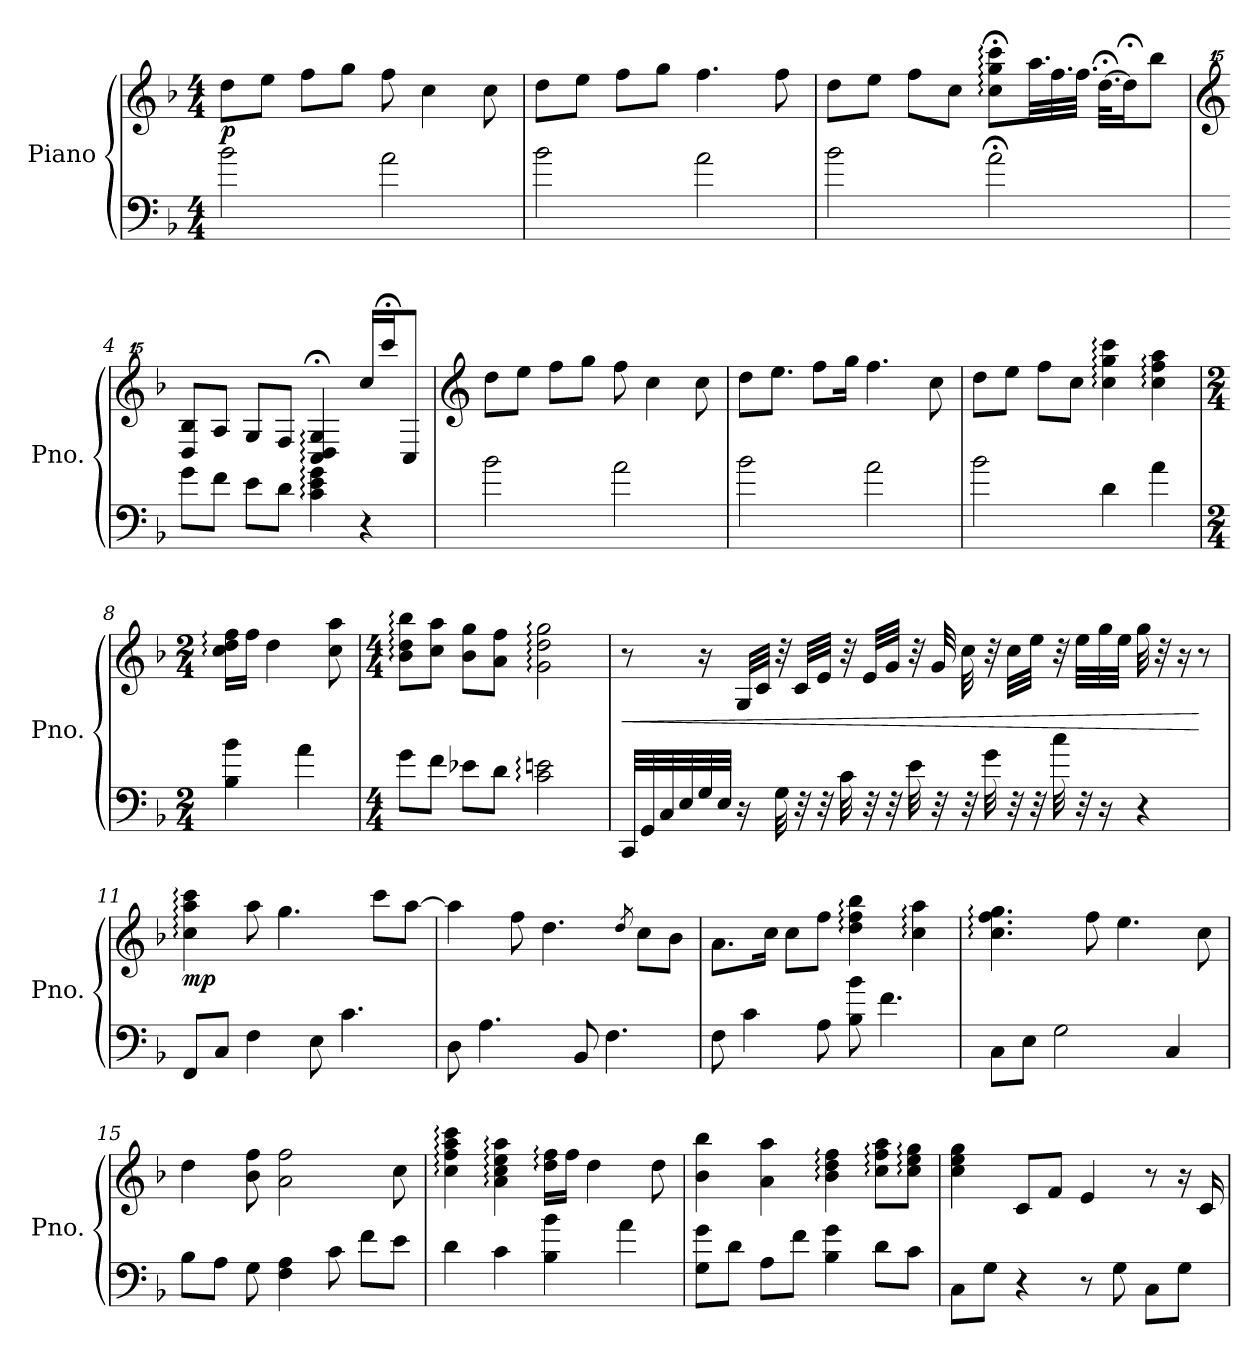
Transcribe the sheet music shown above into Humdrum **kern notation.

**kern	**kern	**dynam
*part1	*part1	*part1
*staff2	*staff1	*staff1/2
*I"Piano	*	*
*I'Pno.	*	*
*stria5	*stria5	*
*clefF4	*clefG2	*
*k[b-]	*k[b-]	*
*M4/4	*M4/4	*
*MM70	*MM70	*
=1	=1	=1
!	!	!LO:DY:b
2b-	8ddL	p
.	8eeJ	.
.	8ffL	.
.	8ggJ	.
2a	8ff	.
.	4cc	.
.	8cc	.
=2	=2	=2
2b-	8ddL	.
.	8eeJ	.
.	8ffL	.
.	8ggJ	.
2a	4.ff	.
.	8ff	.
=3	=3	=3
2b-	8ddL	.
.	8eeJ	.
.	8ffL	.
.	8ccJ	.
2a;	8cc;: 8gg;: 8ccc;:L	.
.	32.aaLL	.
.	32.ff	.
.	32.ffJJJ	.
.	[32.dd;KLL	.
.	16dd;J]	.
.	8bb-J	.
=4	=4	=4
*	*clefG^^2	*
8gL	8dd 8bb-L	.
8fJ	8aaJ	.
8eL	8ggL	.
8dJ	8ffJ	.
4c: 4e: 4g:	4gg:; 4cc:; 4dd:;	.
4r	16ccccLL	.
.	16ccccc;J	.
.	8ccJ	.
=5	=5	=5
*	*clefG2	*
2b-	8ddL	.
.	8eeJ	.
.	8ffL	.
.	8ggJ	.
2a	8ff	.
.	4cc	.
.	8cc	.
=6	=6	=6
2b-	8ddL	.
.	8.eeJ	.
.	8ffL	.
.	16ggJk	.
2a	4.ff	.
.	8cc	.
=7	=7	=7
2b-	8ddL	.
.	8eeJ	.
.	8ffL	.
.	8ccJ	.
4d	4cc: 4gg: 4ccc:	.
4a	4cc: 4ff: 4aa:	.
=8	=8	=8
*M2/4	*M2/4	*
4b- 4B-	16cc: 16dd: 16ff:LL	.
.	16ffJJ	.
.	4dd	.
4a	.	.
.	8cc 8aa	.
=9	=9	=9
*M4/4	*M4/4	*
8gL	8bb-: 8b-: 8dd:L	.
8fJ	8aa 8ccJ	.
8e-XL	8gg 8b-L	.
8dJ	8ff 8aJ	.
2c: 2en:	2g: 2gg: 2dd:	.
=10	=10	=10
*	*MM50	*
!	!	!LO:HP:b
32CCLLL	8r	<
32GG	.	.
32C	.	.
32E	.	.
32G	16r	.
32EJJJ	.	.
16r	32GLLL	.
.	32cJJJ	.
32G	32r	.
32r	32cLLL	.
32r	32eJJJ	.
32c	32r	.
32r	32eLLL	.
32r	32gJJJ	.
32e	32r	.
32r	32g	.
32r	32cc	.
32g	32r	.
32r	32ccLLL	.
32r	32eeJJJ	.
32cc	32r	.
32r	32eeLLL	.
16r	32gg	.
.	32eeJJJ	.
4r	32gg	.
.	32r	.
.	16r	.
.	8r	[
=11	=11	=11
*	*MM90	*
!	!	!LO:DY:b
8FFL	4ccc: 4cc: 4aa:	mp
8CJ	.	.
4F	8aa	.
.	4.gg	.
8E	.	.
4.c	.	.
.	8cccL	.
.	[8aaJ	.
=12	=12	=12
8D	4aa]	.
4.A	.	.
.	8ff	.
.	4.dd	.
8BB-	.	.
4.F	.	.
.	8qdd	.
.	8ccL	.
.	8b-J	.
=13	=13	=13
8F	8.aL	.
4c	.	.
.	16ccJk	.
.	8ccL	.
8A	8ffJ	.
8B- 8b-	4bb-: 4ff: 4dd:	.
4.f	.	.
.	4aa: 4cc:	.
=14	=14	=14
8CL	4.cc: 4.ff: 4.gg:	.
8EJ	.	.
2G	.	.
.	8ff	.
.	4.ee	.
4C	.	.
.	8cc	.
=15	=15	=15
8B-L	4dd	.
8AJ	.	.
8G	8ff 8b-	.
4F 4A	2a 2ff	.
8c	.	.
8fL	.	.
8eJ	8cc	.
=16	=16	=16
4d	4cc: 4ccc: 4aa: 4ff:	.
4c	4a: 4cc: 4ee: 4aa:	.
4B- 4b-	16ff: 16dd:LL	.
.	16ffJJ	.
.	4dd	.
4a	.	.
.	8dd	.
=17	=17	=17
8G 8gL	4bb- 4b-	.
8dJ	.	.
8AL	4aa 4a	.
8fJ	.	.
4g 4B-	4b-: 4dd: 4ff:	.
8dL	8cc: 8aa: 8ff:L	.
8cJ	8gg: 8ee: 8cc:J	.
=18	=18	=18
8CL	4gg 4ee 4cc	.
8GJ	.	.
4r	8cL	.
.	8fJ	.
8r	4e	.
8G	.	.
8CL	8r	.
8GJ	16r	.
.	16c	.
=	=	=
*-	*-	*-
